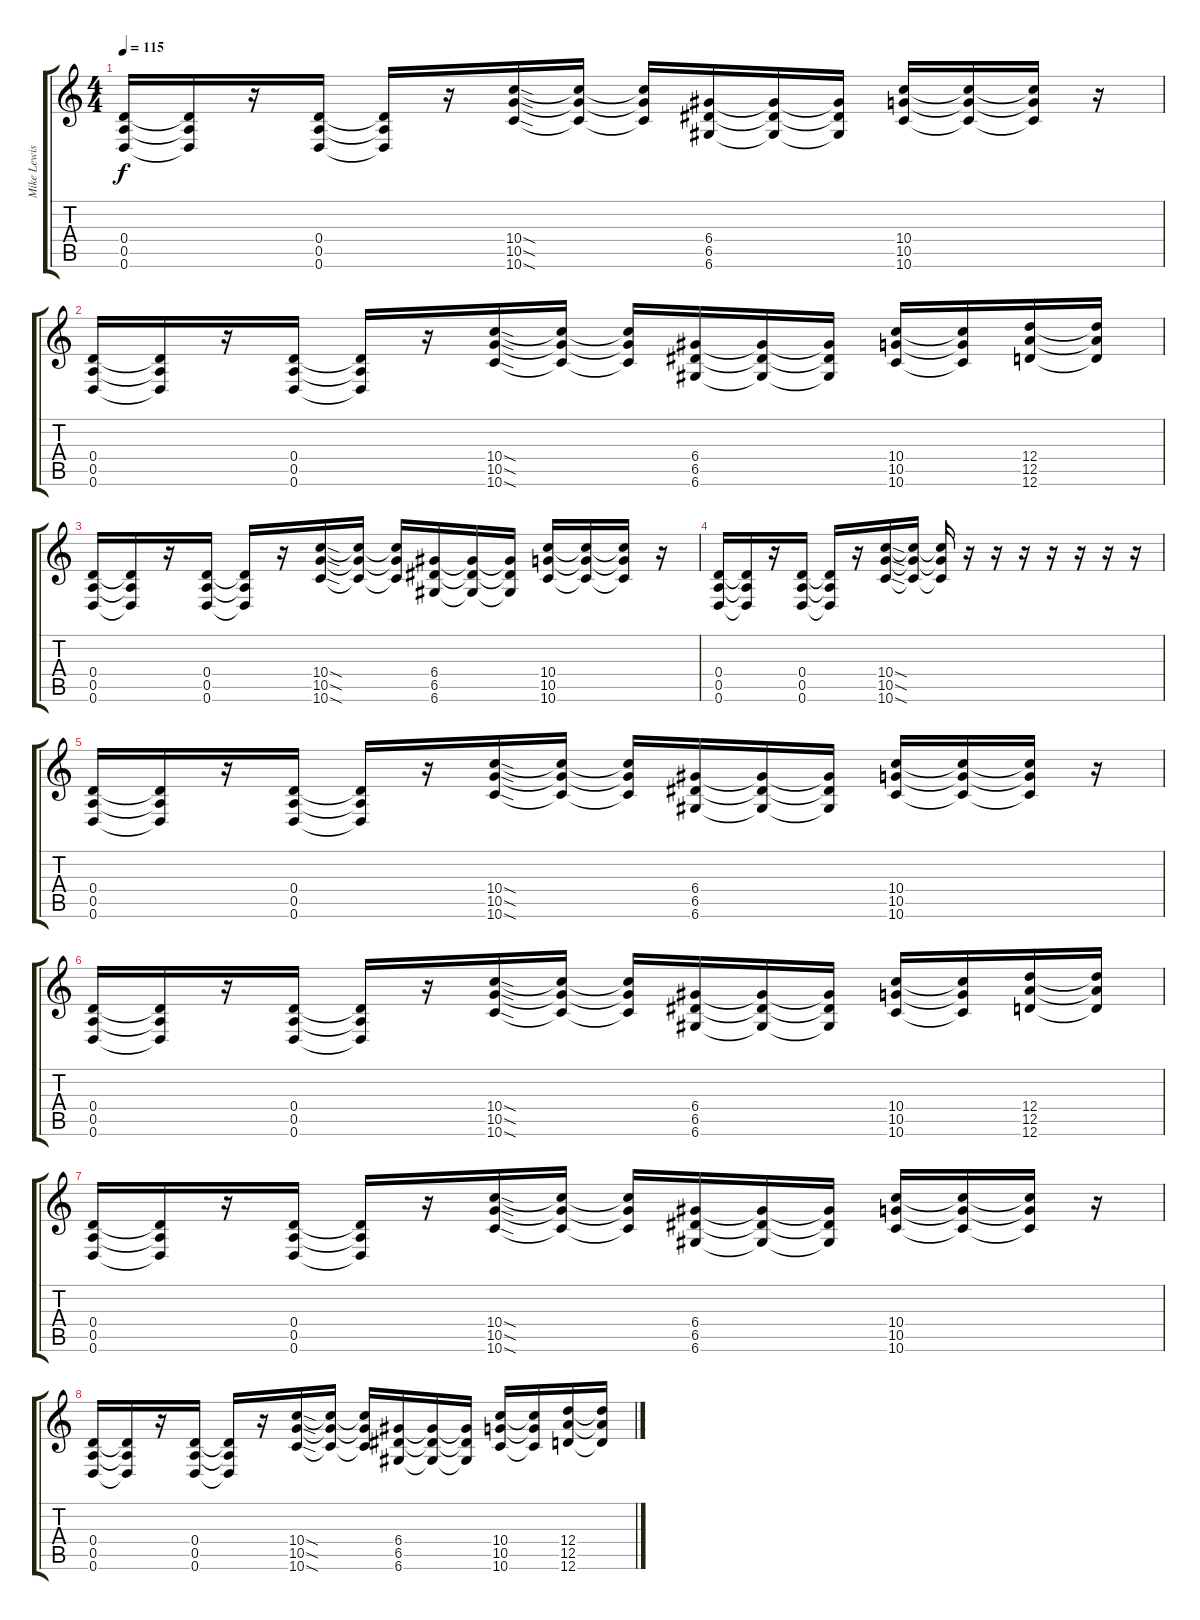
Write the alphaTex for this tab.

\track ("Mike Lewis" "Mike Lewis") {instrument distortionguitar}
\staff {score tabs}
\tuning (E4 B3 G3 D3 A2 D2) {hide}
\ts (4 4)
\tempo 115
\clef g2
\ks c
(0.4 0.5 0.6).16{dy f} (0.4{t} 0.5{t} 0.6{t}).16 r.16 (0.4 0.5 0.6).16 (0.4{t} 0.5{t} 0.6{t}).16 r.16 (10.4{sod} 10.5{sod} 10.6{sod}).16 (10.4{t} 10.5{t} 10.6{t}).16 (10.4{t} 10.5{t} 10.6{t}).16 (6.4 6.5 6.6).16 (6.4{t} 6.5{t} 6.6{t}).16 (6.4{t} 6.5{t} 6.6{t}).16 (10.4 10.5 10.6).16 (10.4{t} 10.5{t} 10.6{t}).16 (10.4{t} 10.5{t} 10.6{t}).16 r.16 |
(0.4 0.5 0.6).16 (0.4{t} 0.5{t} 0.6{t}).16 r.16 (0.4 0.5 0.6).16 (0.4{t} 0.5{t} 0.6{t}).16 r.16 (10.4{sod} 10.5{sod} 10.6{sod}).16 (10.4{t} 10.5{t} 10.6{t}).16 (10.4{t} 10.5{t} 10.6{t}).16 (6.4 6.5 6.6).16 (6.4{t} 6.5{t} 6.6{t}).16 (6.4{t} 6.5{t} 6.6{t}).16 (10.4 10.5 10.6).16 (10.4{t} 10.5{t} 10.6{t}).16 (12.4 12.5 12.6).16 (12.4{t} 12.5{t} 12.6{t}).16 |
(0.4 0.5 0.6).16 (0.4{t} 0.5{t} 0.6{t}).16 r.16 (0.4 0.5 0.6).16 (0.4{t} 0.5{t} 0.6{t}).16 r.16 (10.4{sod} 10.5{sod} 10.6{sod}).16 (10.4{t} 10.5{t} 10.6{t}).16 (10.4{t} 10.5{t} 10.6{t}).16 (6.4 6.5 6.6).16 (6.4{t} 6.5{t} 6.6{t}).16 (6.4{t} 6.5{t} 6.6{t}).16 (10.4 10.5 10.6).16 (10.4{t} 10.5{t} 10.6{t}).16 (10.4{t} 10.5{t} 10.6{t}).16 r.16 |
(0.4 0.5 0.6).16 (0.4{t} 0.5{t} 0.6{t}).16 r.16 (0.4 0.5 0.6).16 (0.4{t} 0.5{t} 0.6{t}).16 r.16 (10.4{sod} 10.5{sod} 10.6{sod}).16 (10.4{t} 10.5{t} 10.6{t}).16 (10.4{t} 10.5{t} 10.6{t}).16 r.16 r.16 r.16 r.16 r.16 r.16 r.16 |
(0.4 0.5 0.6).16 (0.4{t} 0.5{t} 0.6{t}).16 r.16 (0.4 0.5 0.6).16 (0.4{t} 0.5{t} 0.6{t}).16 r.16 (10.4{sod} 10.5{sod} 10.6{sod}).16 (10.4{t} 10.5{t} 10.6{t}).16 (10.4{t} 10.5{t} 10.6{t}).16 (6.4 6.5 6.6).16 (6.4{t} 6.5{t} 6.6{t}).16 (6.4{t} 6.5{t} 6.6{t}).16 (10.4 10.5 10.6).16 (10.4{t} 10.5{t} 10.6{t}).16 (10.4{t} 10.5{t} 10.6{t}).16 r.16 |
(0.4 0.5 0.6).16 (0.4{t} 0.5{t} 0.6{t}).16 r.16 (0.4 0.5 0.6).16 (0.4{t} 0.5{t} 0.6{t}).16 r.16 (10.4{sod} 10.5{sod} 10.6{sod}).16 (10.4{t} 10.5{t} 10.6{t}).16 (10.4{t} 10.5{t} 10.6{t}).16 (6.4 6.5 6.6).16 (6.4{t} 6.5{t} 6.6{t}).16 (6.4{t} 6.5{t} 6.6{t}).16 (10.4 10.5 10.6).16 (10.4{t} 10.5{t} 10.6{t}).16 (12.4 12.5 12.6).16 (12.4{t} 12.5{t} 12.6{t}).16 |
(0.4 0.5 0.6).16 (0.4{t} 0.5{t} 0.6{t}).16 r.16 (0.4 0.5 0.6).16 (0.4{t} 0.5{t} 0.6{t}).16 r.16 (10.4{sod} 10.5{sod} 10.6{sod}).16 (10.4{t} 10.5{t} 10.6{t}).16 (10.4{t} 10.5{t} 10.6{t}).16 (6.4 6.5 6.6).16 (6.4{t} 6.5{t} 6.6{t}).16 (6.4{t} 6.5{t} 6.6{t}).16 (10.4 10.5 10.6).16 (10.4{t} 10.5{t} 10.6{t}).16 (10.4{t} 10.5{t} 10.6{t}).16 r.16 |
(0.4 0.5 0.6).16 (0.4{t} 0.5{t} 0.6{t}).16 r.16 (0.4 0.5 0.6).16 (0.4{t} 0.5{t} 0.6{t}).16 r.16 (10.4{sod} 10.5{sod} 10.6{sod}).16 (10.4{t} 10.5{t} 10.6{t}).16 (10.4{t} 10.5{t} 10.6{t}).16 (6.4 6.5 6.6).16 (6.4{t} 6.5{t} 6.6{t}).16 (6.4{t} 6.5{t} 6.6{t}).16 (10.4 10.5 10.6).16 (10.4{t} 10.5{t} 10.6{t}).16 (12.4 12.5 12.6).16 (12.4{t} 12.5{t} 12.6{t}).16
